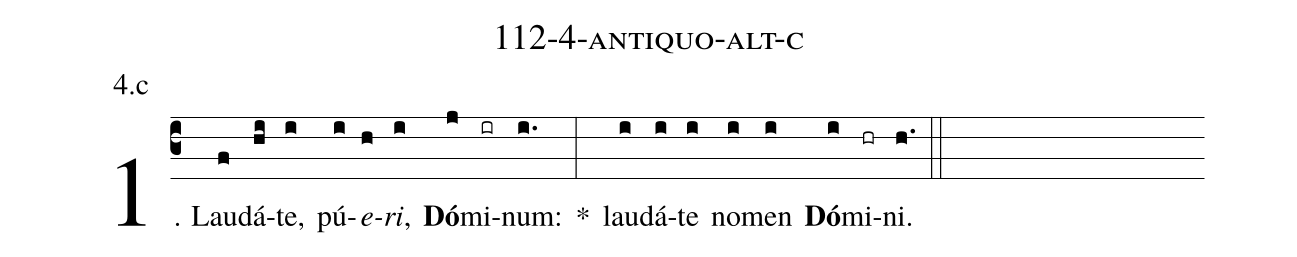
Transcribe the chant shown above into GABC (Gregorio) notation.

name: 112-4-antiquo-alt-c;
annotation: 4.c;
%%
(c3)1. Lau(f)dá(hi)te,(i) pú(i)<i>e</i>(h)<i>ri</i>,(i) <b>Dó</b>(j)mi(ir)num:(i.) *(:) lau(i)dá(i)te(i) no(i)men(i) <b>Dó</b>(i)mi(hr)ni.(h.) (::)
